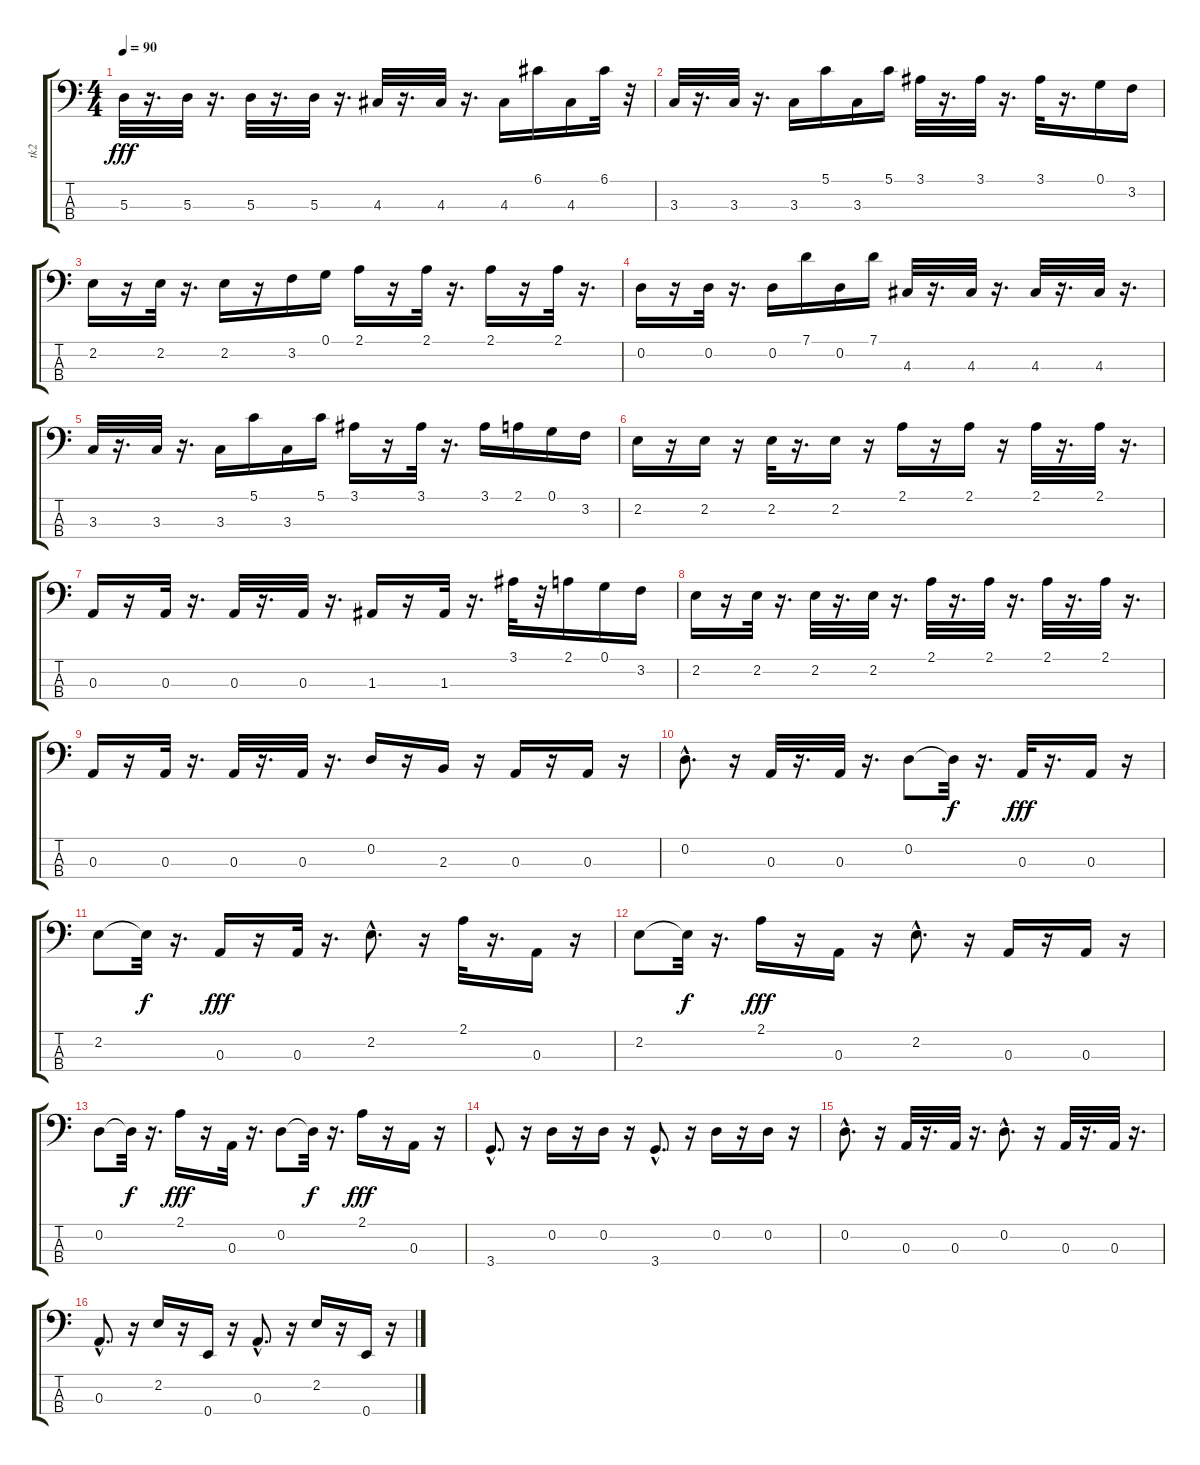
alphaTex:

\track ("tk2" "tk2") {instrument electricguitarjazz}
\staff {score tabs}
\tuning (G2 D2 A1 E1) {hide}
\ts (4 4)
\tempo 90
\clef f4
\ks c
5.3.32{dy fff} r.16{d} 5.3.32 r.16{d} 5.3.32 r.16{d} 5.3.32 r.16{d} 4.3.32 r.16{d} 4.3.32 r.16{d} 4.3.16 6.1.16 4.3.16 6.1.32 r.32 |
3.3.32 r.16{d} 3.3.32 r.16{d} 3.3.16 5.1.16 3.3.16 5.1.16 3.1.32 r.16{d} 3.1.32 r.16{d} 3.1.32 r.16{d} 0.1.16 3.2.16 |
2.2.16 r.16 2.2.32 r.16{d} 2.2.16 r.16 3.2.16 0.1.16 2.1.16 r.16 2.1.32 r.16{d} 2.1.16 r.16 2.1.32 r.16{d} |
0.2.16 r.16 0.2.32 r.16{d} 0.2.16 7.1.16 0.2.16 7.1.16 4.3.32 r.16{d} 4.3.32 r.16{d} 4.3.32 r.16{d} 4.3.32 r.16{d} |
3.3.32 r.16{d} 3.3.32 r.16{d} 3.3.16 5.1.16 3.3.16 5.1.16 3.1.16 r.16 3.1.32 r.16{d} 3.1.16 2.1.16 0.1.16 3.2.16 |
2.2.16 r.16 2.2.16 r.16 2.2.32 r.16{d} 2.2.16 r.16 2.1.16 r.16 2.1.16 r.16 2.1.32 r.16{d} 2.1.32 r.16{d} |
0.3.16 r.16 0.3.32 r.16{d} 0.3.32 r.16{d} 0.3.32 r.16{d} 1.3.16 r.16 1.3.32 r.16{d} 3.1.32 r.32 2.1.16 0.1.16 3.2.16 |
2.2.16 r.16 2.2.32 r.16{d} 2.2.32 r.16{d} 2.2.32 r.16{d} 2.1.32 r.16{d} 2.1.32 r.16{d} 2.1.32 r.16{d} 2.1.32 r.16{d} |
0.3.16 r.16 0.3.32 r.16{d} 0.3.32 r.16{d} 0.3.32 r.16{d} 0.2.16 r.16 2.3.16 r.16 0.3.16 r.16 0.3.16 r.16 |
0.2{hac}.8{d} r.16 0.3.32 r.16{d} 0.3.32 r.16{d} 0.2.8 0.2{t}.32{dy f} r.16{d} 0.3.32{dy fff} r.16{d} 0.3.16 r.16 |
2.2.8 2.2{t}.32{dy f} r.16{d} 0.3.16{dy fff} r.16 0.3.32 r.16{d} 2.2{hac}.8{d} r.16 2.1.32 r.16{d} 0.3.16 r.16 |
2.2.8 2.2{t}.32{dy f} r.16{d} 2.1.16{dy fff} r.16 0.3.16 r.16 2.2{hac}.8{d} r.16 0.3.16 r.16 0.3.16 r.16 |
0.2.8 0.2{t}.32{dy f} r.16{d} 2.1.16{dy fff} r.16 0.3.32 r.16{d} 0.2.8 0.2{t}.32{dy f} r.16{d} 2.1.16{dy fff} r.16 0.3.16 r.16 |
3.4{hac}.8{d} r.16 0.2.16 r.16 0.2.16 r.16 3.4{hac}.8{d} r.16 0.2.16 r.16 0.2.16 r.16 |
0.2{hac}.8{d} r.16 0.3.32 r.16{d} 0.3.32 r.16{d} 0.2{hac}.8{d} r.16 0.3.32 r.16{d} 0.3.32 r.16{d} |
0.3{hac}.8{d} r.16 2.2.16 r.16 0.4.16 r.16 0.3{hac}.8{d} r.16 2.2.16 r.16 0.4.16 r.16
